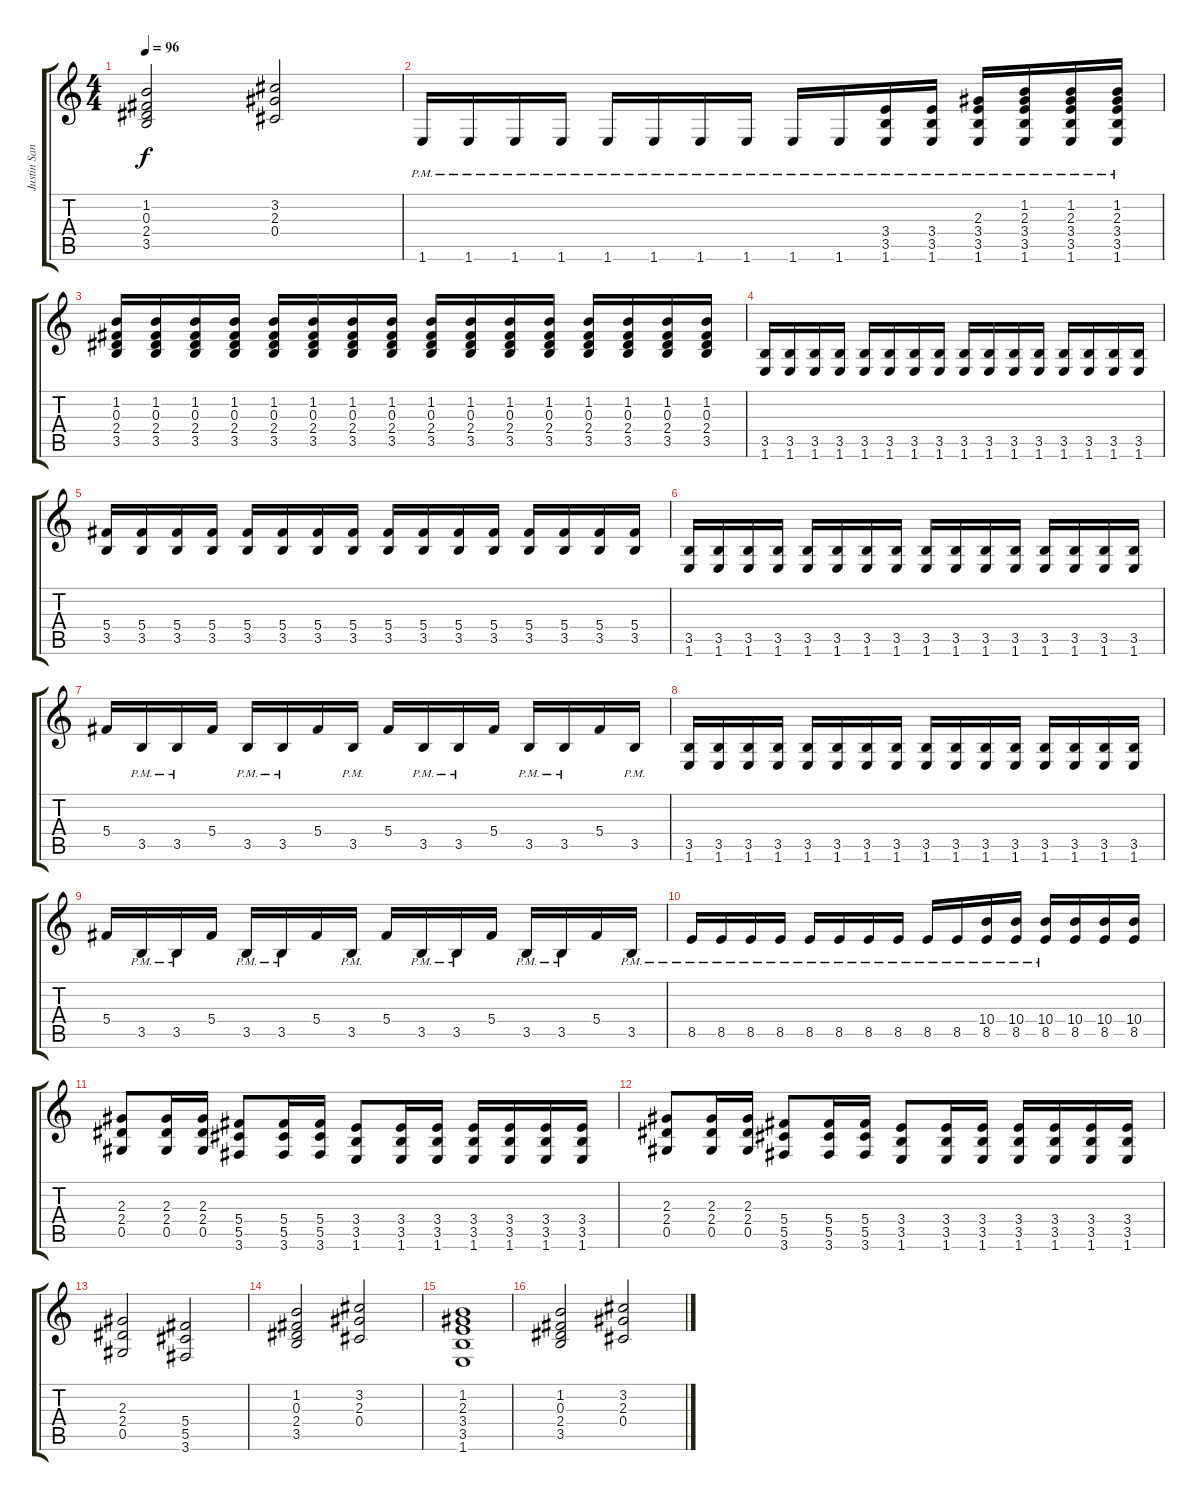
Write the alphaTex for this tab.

\track ("Justin Sane" "Justin San") {instrument distortionguitar}
\staff {score tabs}
\tuning (Eb4 Bb3 Gb3 Db3 Ab2 Eb2) {hide}
\ts (4 4)
\tempo 96
\clef g2
\ks c
(1.2 0.3 2.4 3.5).2{dy f} (3.2 2.3 0.4).2 |
1.6{pm}.16 1.6{pm}.16 1.6{pm}.16 1.6{pm}.16 1.6{pm}.16 1.6{pm}.16 1.6{pm}.16 1.6{pm}.16 1.6{pm}.16 1.6{pm}.16 (3.4 3.5 1.6{pm}).16 (3.4 3.5 1.6{pm}).16 (2.3 3.4 3.5 1.6{pm}).16 (1.2 2.3 3.4 3.5 1.6{pm}).16 (1.2 2.3 3.4 3.5 1.6{pm}).16 (1.2 2.3 3.4 3.5 1.6{pm}).16 |
(1.2 0.3 2.4 3.5).16 (1.2 0.3 2.4 3.5).16 (1.2 0.3 2.4 3.5).16 (1.2 0.3 2.4 3.5).16 (1.2 0.3 2.4 3.5).16 (1.2 0.3 2.4 3.5).16 (1.2 0.3 2.4 3.5).16 (1.2 0.3 2.4 3.5).16 (1.2 0.3 2.4 3.5).16 (1.2 0.3 2.4 3.5).16 (1.2 0.3 2.4 3.5).16 (1.2 0.3 2.4 3.5).16 (1.2 0.3 2.4 3.5).16 (1.2 0.3 2.4 3.5).16 (1.2 0.3 2.4 3.5).16 (1.2 0.3 2.4 3.5).16 |
(3.5 1.6).16 (3.5 1.6).16 (3.5 1.6).16 (3.5 1.6).16 (3.5 1.6).16 (3.5 1.6).16 (3.5 1.6).16 (3.5 1.6).16 (3.5 1.6).16 (3.5 1.6).16 (3.5 1.6).16 (3.5 1.6).16 (3.5 1.6).16 (3.5 1.6).16 (3.5 1.6).16 (3.5 1.6).16 |
(5.4 3.5).16 (5.4 3.5).16 (5.4 3.5).16 (5.4 3.5).16 (5.4 3.5).16 (5.4 3.5).16 (5.4 3.5).16 (5.4 3.5).16 (5.4 3.5).16 (5.4 3.5).16 (5.4 3.5).16 (5.4 3.5).16 (5.4 3.5).16 (5.4 3.5).16 (5.4 3.5).16 (5.4 3.5).16 |
(3.5 1.6).16 (3.5 1.6).16 (3.5 1.6).16 (3.5 1.6).16 (3.5 1.6).16 (3.5 1.6).16 (3.5 1.6).16 (3.5 1.6).16 (3.5 1.6).16 (3.5 1.6).16 (3.5 1.6).16 (3.5 1.6).16 (3.5 1.6).16 (3.5 1.6).16 (3.5 1.6).16 (3.5 1.6).16 |
5.4.16 3.5{pm}.16 3.5{pm}.16 5.4.16 3.5{pm}.16 3.5{pm}.16 5.4.16 3.5{pm}.16 5.4.16 3.5{pm}.16 3.5{pm}.16 5.4.16 3.5{pm}.16 3.5{pm}.16 5.4.16 3.5{pm}.16 |
(3.5 1.6).16 (3.5 1.6).16 (3.5 1.6).16 (3.5 1.6).16 (3.5 1.6).16 (3.5 1.6).16 (3.5 1.6).16 (3.5 1.6).16 (3.5 1.6).16 (3.5 1.6).16 (3.5 1.6).16 (3.5 1.6).16 (3.5 1.6).16 (3.5 1.6).16 (3.5 1.6).16 (3.5 1.6).16 |
5.4.16 3.5{pm}.16 3.5{pm}.16 5.4.16 3.5{pm}.16 3.5{pm}.16 5.4.16 3.5{pm}.16 5.4.16 3.5{pm}.16 3.5{pm}.16 5.4.16 3.5{pm}.16 3.5{pm}.16 5.4.16 3.5{pm}.16 |
8.5{pm}.16 8.5{pm}.16 8.5{pm}.16 8.5{pm}.16 8.5{pm}.16 8.5{pm}.16 8.5{pm}.16 8.5{pm}.16 8.5{pm}.16 8.5{pm}.16 (10.4 8.5{pm}).16 (10.4 8.5{pm}).16 (10.4 8.5{pm}).16 (10.4 8.5).16 (10.4 8.5).16 (10.4 8.5).16 |
(2.3 2.4 0.5).8 (2.3 2.4 0.5).16 (2.3 2.4 0.5).16 (5.4 5.5 3.6).8 (5.4 5.5 3.6).16 (5.4 5.5 3.6).16 (3.4 3.5 1.6).8 (3.4 3.5 1.6).16 (3.4 3.5 1.6).16 (3.4 3.5 1.6).16 (3.4 3.5 1.6).16 (3.4 3.5 1.6).16 (3.4 3.5 1.6).16 |
(2.3 2.4 0.5).8 (2.3 2.4 0.5).16 (2.3 2.4 0.5).16 (5.4 5.5 3.6).8 (5.4 5.5 3.6).16 (5.4 5.5 3.6).16 (3.4 3.5 1.6).8 (3.4 3.5 1.6).16 (3.4 3.5 1.6).16 (3.4 3.5 1.6).16 (3.4 3.5 1.6).16 (3.4 3.5 1.6).16 (3.4 3.5 1.6).16 |
(2.3 2.4 0.5).2 (5.4 5.5 3.6).2 |
(1.2 0.3 2.4 3.5).2 (3.2 2.3 0.4).2 |
(1.2 2.3 3.4 3.5 1.6).1 |
(1.2 0.3 2.4 3.5).2 (3.2 2.3 0.4).2
